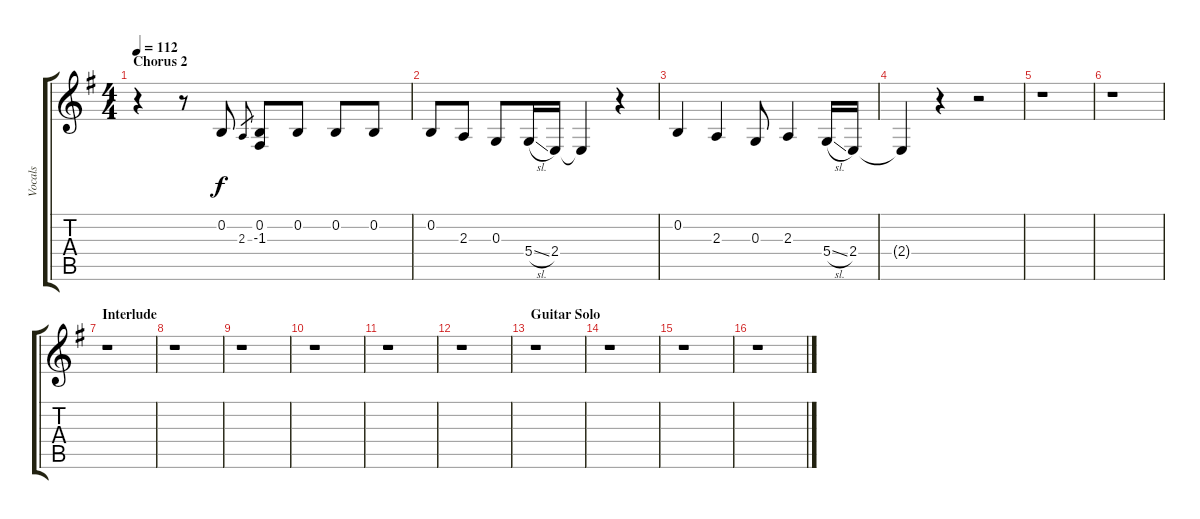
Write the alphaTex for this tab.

\track ("Vocals" "Vocals") {instrument clarinet}
\staff {score tabs}
\tuning (E4 B3 G3 D3 A2 E2) {hide}
\ts (4 4)
\section ("" "Chorus 2")
\tempo 112
\clef g2
\ks g
r.4{dy f} r.8 0.2.8 2.3.8{gr} (0.2 -1.3).8 0.2.8 0.2.8 0.2.8 |
0.2.8 2.3.8 0.3.8 5.4{sl}.16 2.4.16 2.4{t}.4 r.4 |
0.2.4 2.3.4 0.3.8 2.3.4 5.4{sl}.16 2.4.16 |
2.4{t}.4 r.4 r.2 |
r.1 |
r.1 |
\section ("" "Interlude")
r.1 |
r.1 |
r.1 |
r.1 |
r.1 |
r.1 |
\section ("" "Guitar Solo")
r.1 |
r.1 |
r.1 |
r.1
